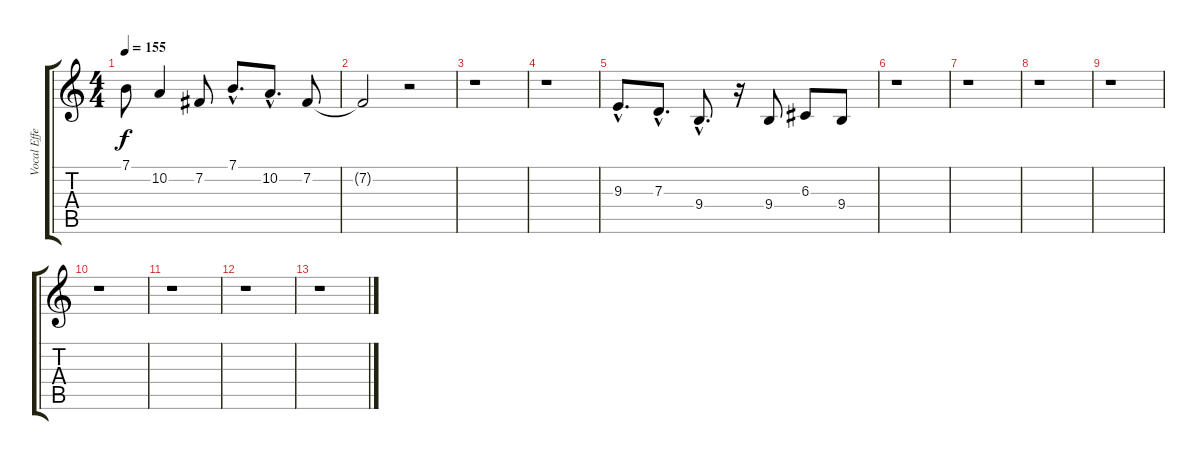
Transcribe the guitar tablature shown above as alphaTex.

\track ("Vocal Effect" "Vocal Effe") {instrument pad4choir}
\staff {score tabs}
\tuning (E4 B3 G3 D3 A2 E2) {hide}
\ts (4 4)
\tempo 155
\clef g2
\ks c
7.1{t}.8{dy f} 10.2.4 7.2.8 7.1{hac}.8{d} 10.2{hac}.8{d} 7.2.8 |
7.2{t}.2 r.2 |
r.1 |
r.1 |
9.3{hac}.8{d} 7.3{hac}.8{d} 9.4{hac}.8{d} r.16 9.4.8 6.3.8 9.4.8 |
r.1 |
r.1 |
r.1 |
r.1 |
r.1 |
r.1 |
r.1 |
r.1
